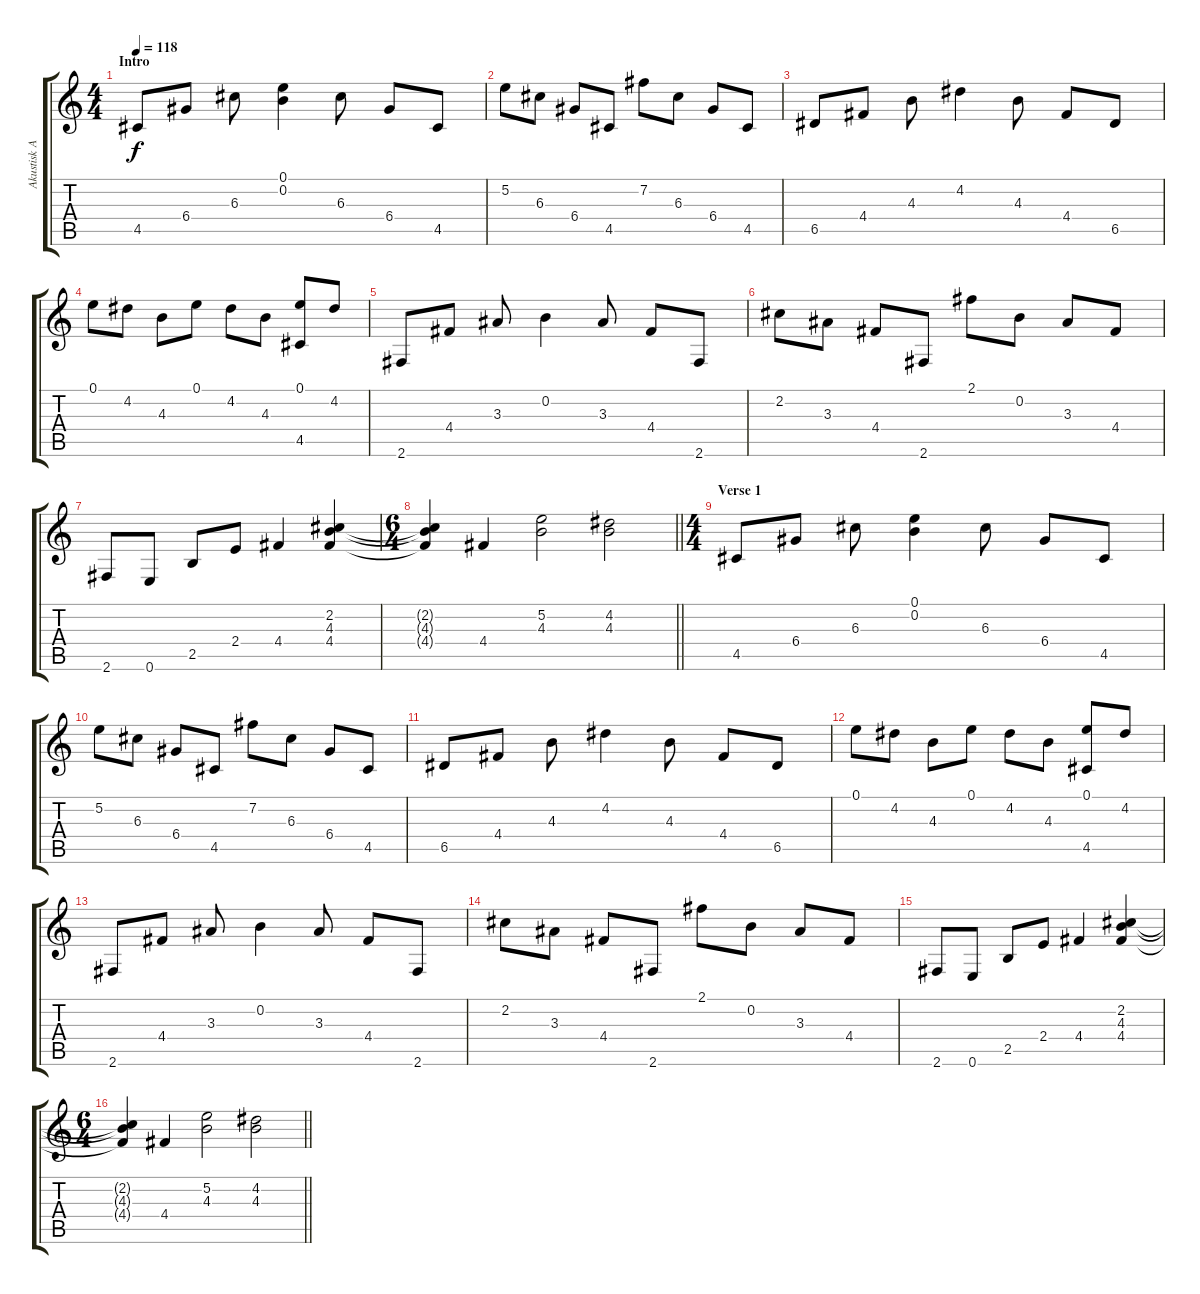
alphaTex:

\track ("Akustisk Aske" "Akustisk A") {instrument acousticguitarsteel}
\staff {score tabs}
\tuning (E4 B3 G3 D3 A2 E2) {hide}
\ts (4 4)
\section ("" "Intro")
\tempo 118
\clef g2
\ks c
4.5.8{dy f instrument acousticguitarsteel} 6.4.8 6.3.8 (0.1 0.2).4 6.3.8 6.4.8 4.5.8 |
5.2.8 6.3.8 6.4.8 4.5.8 7.2.8 6.3.8 6.4.8 4.5.8 |
6.5.8 4.4.8 4.3.8 4.2.4 4.3.8 4.4.8 6.5.8 |
0.1.8 4.2.8 4.3.8 0.1.8 4.2.8 4.3.8 (0.1 4.5).8 4.2.8 |
2.6.8 4.4.8 3.3.8 0.2.4 3.3.8 4.4.8 2.6.8 |
2.2.8 3.3.8 4.4.8 2.6.8 2.1.8 0.2.8 3.3.8 4.4.8 |
2.6.8 0.6.8 2.5.8 2.4.8 4.4.4 (2.2 4.3 4.4).4 |
\ts (6 4)
\barLineRight lightlight
(2.2{t} 4.3{t} 4.4{t}).4 4.4.4 (5.2 4.3).2 (4.2 4.3).2 |
\ts (4 4)
\section ("" "Verse 1")
4.5.8 6.4.8 6.3.8 (0.1 0.2).4 6.3.8 6.4.8 4.5.8 |
5.2.8 6.3.8 6.4.8 4.5.8 7.2.8 6.3.8 6.4.8 4.5.8 |
6.5.8 4.4.8 4.3.8 4.2.4 4.3.8 4.4.8 6.5.8 |
0.1.8 4.2.8 4.3.8 0.1.8 4.2.8 4.3.8 (0.1 4.5).8 4.2.8 |
2.6.8 4.4.8 3.3.8 0.2.4 3.3.8 4.4.8 2.6.8 |
2.2.8 3.3.8 4.4.8 2.6.8 2.1.8 0.2.8 3.3.8 4.4.8 |
2.6.8 0.6.8 2.5.8 2.4.8 4.4.4 (2.2 4.3 4.4).4 |
\ts (6 4)
\barLineRight lightlight
(2.2{t} 4.3{t} 4.4{t}).4 4.4.4 (5.2 4.3).2 (4.2 4.3).2
